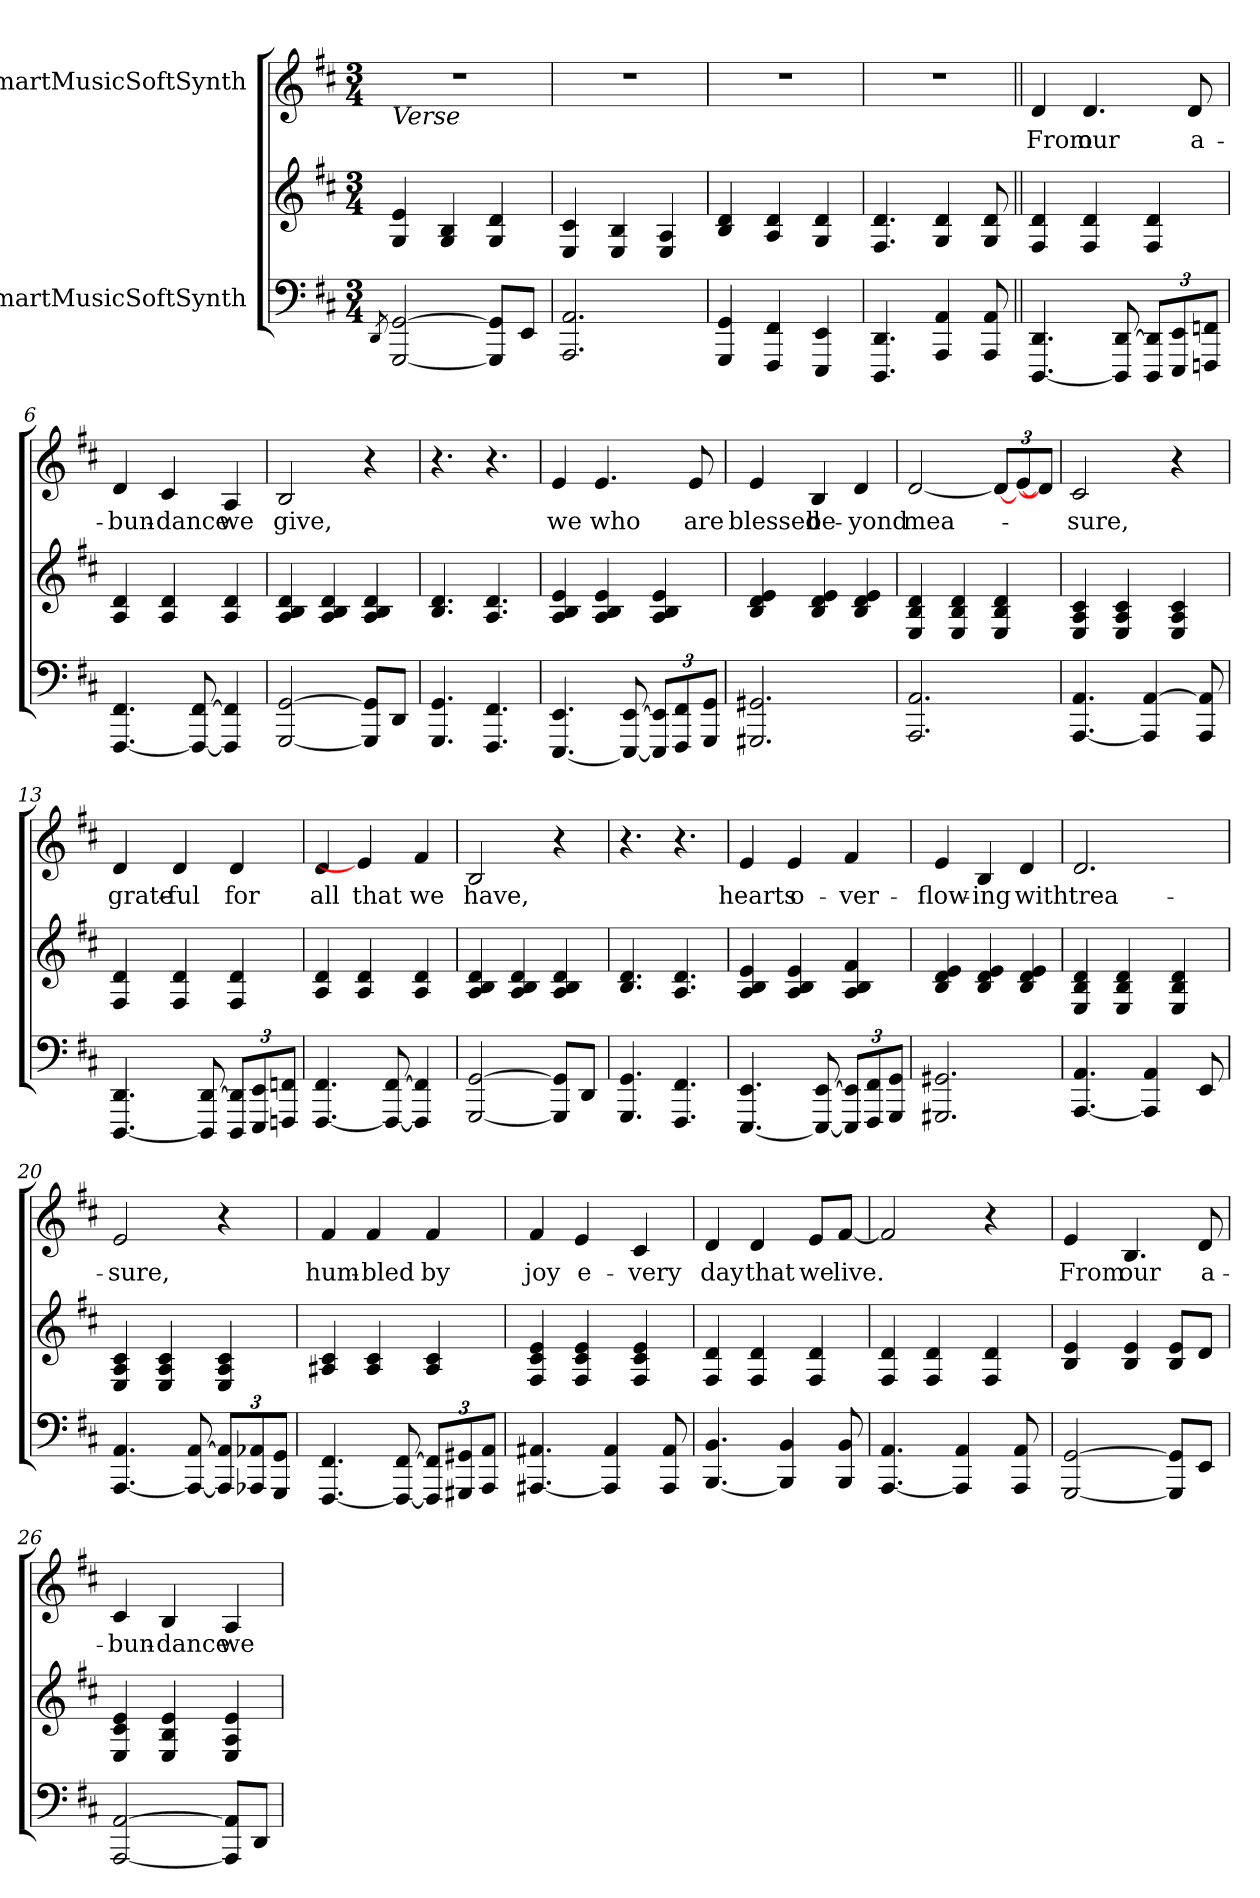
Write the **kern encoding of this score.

**kern	**kern	**kern	**text
*part2	*part2	*part1	*part1
*staff3	*staff2	*staff1	*staff1
*I"SmartMusicSoftSynth	*	*I"SmartMusicSoftSynth	*
*clefF4	*clefG2	*clefG2	*
*k[f#c#]	*k[f#c#]	*k[f#c#]	*
*M3/4	*M3/4	*M3/4	*
=1	=1	=1	=1
8qDD/	.	.	.
!	!	!LO:TX:b:i:t=Verse	!
[2GGG/ [2GG/	4G/ 4e/	2.r	.
.	4G/ 4B/	.	.
8GGG/] 8GG/]L	4G/ 4d/	.	.
8EE/J	.	.	.
=2	=2	=2	=2
2.AAA/ 2.AA/	4E/ 4c#/	2.r	.
.	4E/ 4B/	.	.
.	4E/ 4A/	.	.
=3	=3	=3	=3
4GGG/ 4GG/	4B/ 4d/	2.r	.
4FFF#/ 4FF#/	4A/ 4d/	.	.
4EEE/ 4EE/	4G/ 4d/	.	.
=4	=4	=4	=4
4.DDD/ 4.DD/	4.F#/ 4.d/	2.r	.
4AAA/ 4AA/	4G/ 4d/	.	.
8AAA/ 8AA/	8G/ 8d/	.	.
!!LO:LB:g=z
=5||	=5||	=5||	=5||
!	!	!	!LO:LY:b
[4.DDD/ 4.DD/	4F#/ 4d/	4d/	From
!	!	!	!LO:LY:b
.	4F#/ 4d/	4.d/	our
8DDD/] [8DD/	.	.	.
*Xbrackettup	*	*	*
12DDD/ 12DD/]L	4F#/ 4d/	.	.
12EEE/ 12EE/	.	.	.
!	!	!	!LO:LY:b
.	.	8d/	a-
12FFFn/ 12FFn/J	.	.	.
=6	=6	=6	=6
!	!	!	!LO:LY:b
[4.FFF#/ 4.FF#/	4A/ 4d/	4d/	-bun-
!	!	!	!LO:LY:b
.	4A/ 4d/	4c#/	-dance
8FFF#/_ [8FF#/	.	.	.
!	!	!	!LO:LY:b
4FFF#/] 4FF#/]	4A/ 4d/	4A/	we
=7	=7	=7	=7
!	!	!	!LO:LY:b
[2GGG/ [2GG/	4A/ 4B/ 4d/	2B/	give,
.	4A/ 4B/ 4d/	.	.
8GGG/] 8GG/]L	4A/ 4B/ 4d/	4r	.
8DD/J	.	.	.
=8	=8	=8	=8
4.GGG/ 4.GG/	4.B/ 4.d/	4.r	.
4.FFF#/ 4.FF#/	4.A/ 4.d/	4.r	.
!!LO:LB:g=z
=9	=9	=9	=9
!	!	!	!LO:LY:b
[4.EEE/ 4.EE/	4A/ 4B/ 4e/	4e/	we
!	!	!	!LO:LY:b
.	4A/ 4B/ 4e/	4.e/	who
8EEE/_ [8EE/	.	.	.
12EEE/] 12EE/]L	4A/ 4B/ 4e/	.	.
12FFF#/ 12FF#/	.	.	.
!	!	!	!LO:LY:b
.	.	8e/	are
12GGG/ 12GG/J	.	.	.
!!LO:LB:g=z
=10	=10	=10	=10
!	!	!	!LO:LY:b
2.GGG#X/ 2.GG#X/	4B/ 4d/ 4e/	4e/	blessed
!	!	!	!LO:LY:b
.	4B/ 4d/ 4e/	4B/	be-
!	!	!	!LO:LY:b
.	4B/ 4d/ 4e/	4d/	-yond
=11	=11	=11	=11
!	!	!	!LO:LY:b
2.AAA/ 2.AA/	4E/ 4B/ 4d/	[2d/	mea-
.	4E/ 4B/ 4d/	.	.
*	*	*Xbrackettup	*
.	4E/ 4B/ 4d/	12d/L_	.
.	.	[12e/	.
.	.	12d/J]	.
=12	=12	=12	=12
!	!	!	!LO:LY:b
[4.AAA/ 4.AA/	4E/ 4A/ 4c#/	2c#/	-sure,
.	4E/ 4A/ 4c#/	.	.
4AAA/] [4AA/	.	.	.
.	4E/ 4A/ 4c#/	4r	.
8AAA/ 8AA/]	.	.	.
=13	=13	=13	=13
!	!	!	!LO:LY:b
[4.DDD/ 4.DD/	4F#/ 4d/	4d/	grate-
!	!	!	!LO:LY:b
.	4F#/ 4d/	4d/	-ful
8DDD/] [8DD/	.	.	.
!	!	!	!LO:LY:b
12DDD/ 12DD/]L	4F#/ 4d/	4d/	for
12EEE/ 12EE/	.	.	.
12FFFn/ 12FFn/J	.	.	.
!!LO:LB:g=z
=14	=14	=14	=14
!	!	!	!LO:LY:b
[4.FFF#/ 4.FF#/	4A/ 4d/	4d/	all
!	!	!	!LO:LY:b
.	4A/ 4d/	4e/]	that
8FFF#/_ [8FF#/	.	.	.
!	!	!	!LO:LY:b
4FFF#/] 4FF#/]	4A/ 4d/	4f#/	we
!!LO:LB:g=z
=15	=15	=15	=15
!	!	!	!LO:LY:b
[2GGG/ [2GG/	4A/ 4B/ 4d/	2B/	have,
.	4A/ 4B/ 4d/	.	.
8GGG/] 8GG/]L	4A/ 4B/ 4d/	4r	.
8DD/J	.	.	.
=16	=16	=16	=16
4.GGG/ 4.GG/	4.B/ 4.d/	4.r	.
4.FFF#/ 4.FF#/	4.A/ 4.d/	4.r	.
=17	=17	=17	=17
!	!	!	!LO:LY:b
[4.EEE/ 4.EE/	4A/ 4B/ 4e/	4e/	hearts
!	!	!	!LO:LY:b
.	4A/ 4B/ 4e/	4e/	o-
8EEE/_ [8EE/	.	.	.
!	!	!	!LO:LY:b
12EEE/] 12EE/]L	4A/ 4B/ 4f#/	4f#/	-ver-
12FFF#/ 12FF#/	.	.	.
12GGG/ 12GG/J	.	.	.
=18	=18	=18	=18
!	!	!	!LO:LY:b
2.GGG#X/ 2.GG#X/	4B/ 4d/ 4e/	4e/	-flow-
!	!	!	!LO:LY:b
.	4B/ 4d/ 4e/	4B/	-ing
!	!	!	!LO:LY:b
.	4B/ 4d/ 4e/	4d/	with
=19	=19	=19	=19
!	!	!	!LO:LY:b
[4.AAA/ 4.AA/	4E/ 4B/ 4d/	2.d/	trea-
.	4E/ 4B/ 4d/	.	.
4AAA/] 4AA/	.	.	.
.	4E/ 4B/ 4d/	.	.
8EE/	.	.	.
!!LO:LB:g=z
=20	=20	=20	=20
!	!	!	!LO:LY:b
[4.AAA/ 4.AA/	4E/ 4A/ 4c#/	2e/	-sure,
.	4E/ 4A/ 4c#/	.	.
8AAA/_ [8AA/	.	.	.
12AAA/] 12AA/]L	4E/ 4A/ 4c#/	4r	.
12AAA-X/ 12AA-X/	.	.	.
12GGG/ 12GG/J	.	.	.
!!LO:LB:g=z
=21	=21	=21	=21
!	!	!	!LO:LY:b
[4.FFF#/ 4.FF#/	4A#X/ 4c#/	4f#/	hum-
!	!	!	!LO:LY:b
.	4A#/ 4c#/	4f#/	-bled
8FFF#/_ [8FF#/	.	.	.
!	!	!	!LO:LY:b
12FFF#/] 12FF#/]L	4A#/ 4c#/	4f#/	by
12GGG#X/ 12GG#X/	.	.	.
12AAA/ 12AA/J	.	.	.
=22	=22	=22	=22
!	!	!	!LO:LY:b
[4.AAA#X/ 4.AA#X/	4F#/ 4c#/ 4e/	4f#/	joy
!	!	!	!LO:LY:b
.	4F#/ 4c#/ 4e/	4e/	e-
4AAA#/] 4AA#/	.	.	.
!	!	!	!LO:LY:b
.	4F#/ 4c#/ 4e/	4c#/	-very
8AAA#/ 8AA#/	.	.	.
=23	=23	=23	=23
!	!	!	!LO:LY:b
[4.BBB/ 4.BB/	4F#/ 4d/	4d/	day
!	!	!	!LO:LY:b
.	4F#/ 4d/	4d/	that
4BBB/] 4BB/	.	.	.
!	!	!	!LO:LY:b
.	4F#/ 4d/	8e/L	we
!	!	!	!LO:LY:b
8BBB/ 8BB/	.	[8f#/J	live.
=24	=24	=24	=24
[4.AAA/ 4.AA/	4F#/ 4d/	2f#/]	.
.	4F#/ 4d/	.	.
4AAA/] 4AA/	.	.	.
.	4F#/ 4d/	4r	.
8AAA/ 8AA/	.	.	.
!!LO:LB:g=z
=25	=25	=25	=25
!	!	!	!LO:LY:b
[2GGG/ [2GG/	4B/ 4e/	4e/	From
!	!	!	!LO:LY:b
.	4B/ 4e/	4.B/	our
8GGG/] 8GG/]L	8B/ 8e/L	.	.
!	!	!	!LO:LY:b
8EE/J	8d/J	8d/	a-
!!LO:LB:g=z
=26	=26	=26	=26
!	!	!	!LO:LY:b
[2AAA/ [2AA/	4E/ 4c#/ 4e/	4c#/	-bun-
!	!	!	!LO:LY:b
.	4E/ 4B/ 4e/	4B/	-dance
!	!	!	!LO:LY:b
8AAA/] 8AA/]L	4E/ 4A/ 4e/	4A/	we
8DD/J	.	.	.
=	=	=	=
*-	*-	*-	*-
